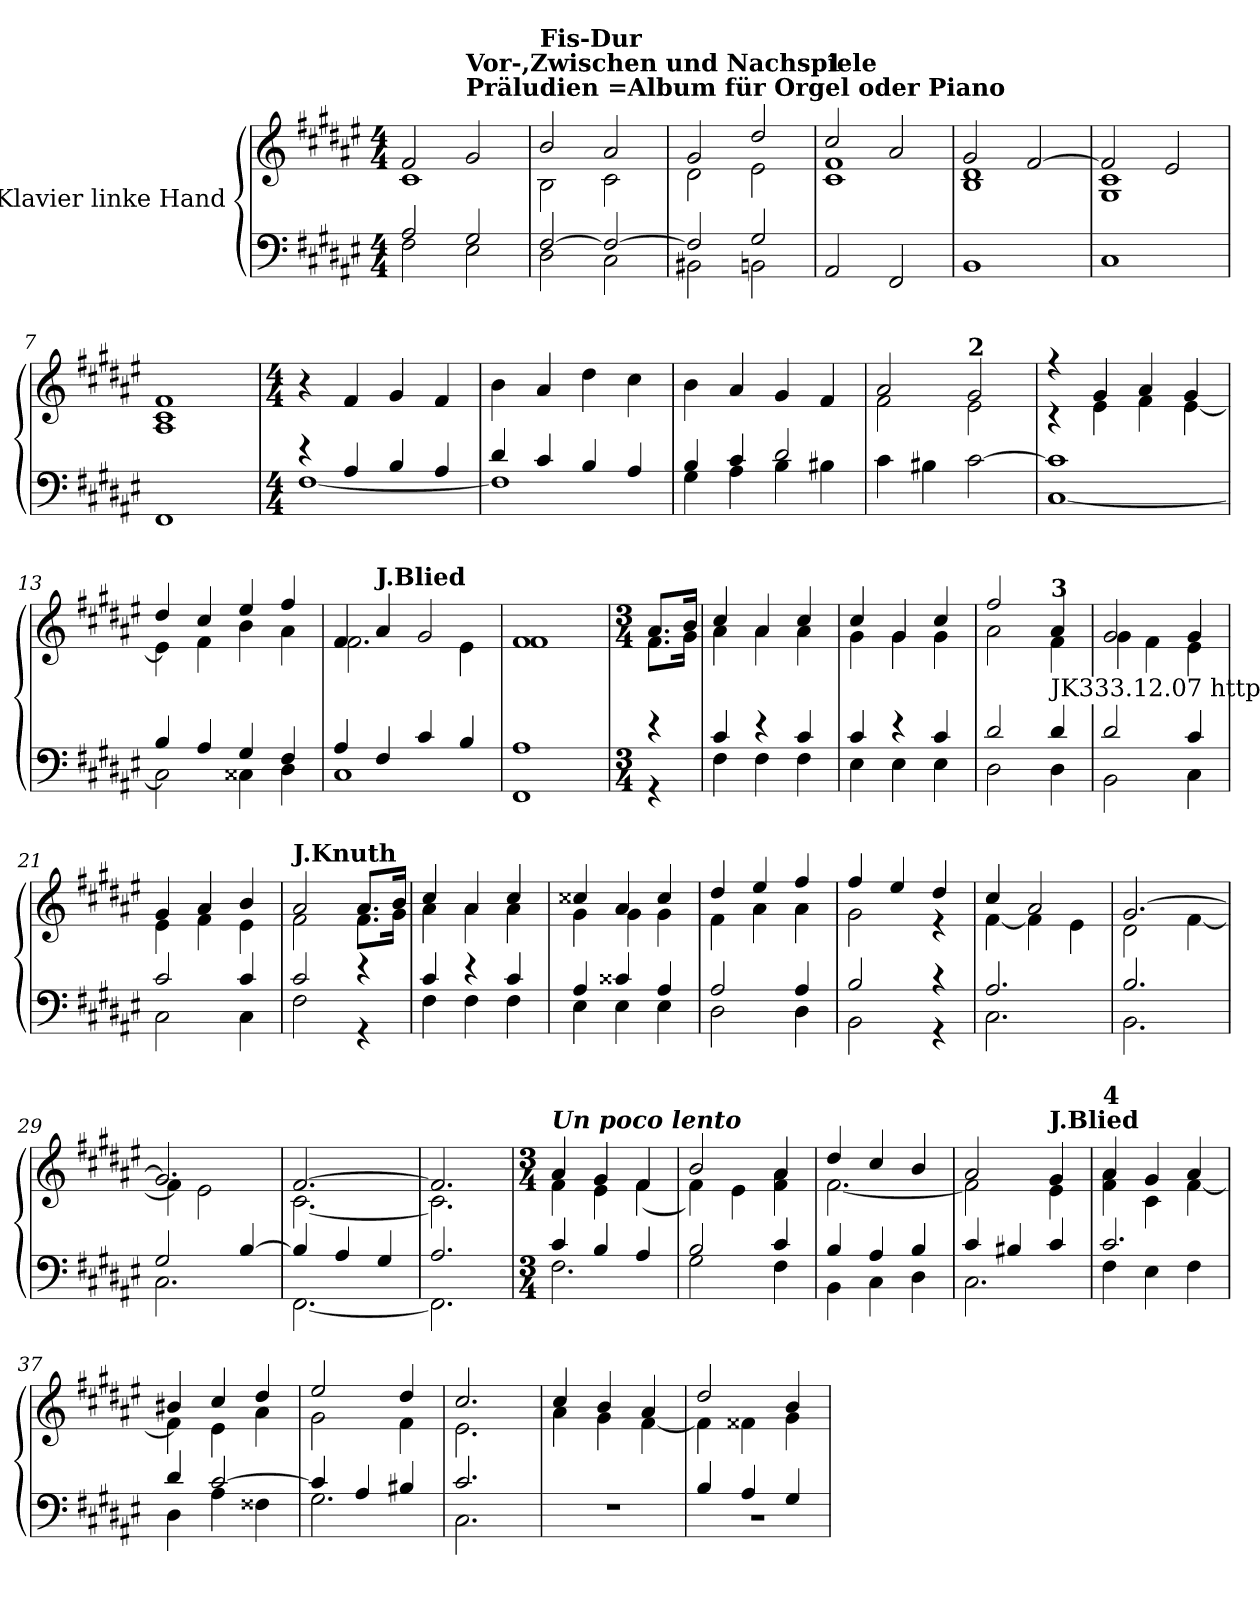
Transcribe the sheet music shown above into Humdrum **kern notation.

**kern	**kern
*part1	*part1
*staff2	*staff1
*I"Klavier linke Hand	*
*clefF4	*clefG2
*k[f#c#g#d#a#e#]	*k[f#c#g#d#a#e#]
*M4/4	*M4/4
=1	=1
*^	*^
2A#/	2F#\	2f#/	1c#
!	!	!LO:TX:a:B:t=Präludien =Album für Orgel oder Piano	!
!	!	!LO:TX:a:B:t=Vor-,Zwischen und Nachspiele	!
2G#/	2E#\	2g#/	.
=2	=2	=2	=2
!	!	!LO:TX:a:B:t=Fis-Dur	!
[2F#/	2D#\	2b/	2B\
2F#/_	2C#\	2a#/	2c#\
=3	=3	=3	=3
2F#/]	2BB#X\	2g#/	2d#\
2G#/	2BBn\	2dd#/	2e#\
=4	=4	=4	=4
!	!	!LO:TX:a:B:t=1	!
1ryy	2AA#/	2cc#/	1c# 1f#
.	2FF#/	2a#/	.
=5	=5	=5	=5
1ryy	1BB	2g#/	1B 1d#
.	.	[2f#/	.
=6	=6	=6	=6
1ryy	1C#	2f#/]	1G# 1c#
.	.	2e#/	.
=7	=7	=7	=7
1ryy	1FF#	1f#	1A# 1c#
*	*	*v	*v
!!LO:LB:g=z
=8	=8	=8
*M4/4	*	*M4/4
4r	[1F#	4r
4A#/	.	4f#/
4B/	.	4g#/
4A#/	.	4f#/
=9	=9	=9
4d#/	1F#]	4b\
4c#/	.	4a#/
4B/	.	4dd#\
4A#/	.	4cc#\
=10	=10	=10
4B/	4G#\	4b\
4c#/	4A#\	4a#/
2d#/	4B\	4g#/
.	4B#X\	4f#/
*v	*v	*
=11	=11
*	*^
4c#\	2a#/	2f#\
4B#X\	.	.
!	!LO:TX:a:B:t=2	!
[2c#\	2g#/	2e#\
=12	=12	=12
*^	*	*
1c#]	[1C#	4r	4r
.	.	4g#/	4e#\
.	.	4a#/	4f#\
.	.	4g#/	[4e#\
=13	=13	=13	=13
4B/	2C#\]	4dd#/	4e#\]
4A#/	.	4cc#/	4f#\
4G#/	4C##X\	4ee#/	4b\
4F#/	4D#\	4ff#/	4a#\
!!LO:LB:g=z	!!
=14	=14	=14	=14
4A#/	1C#	4f#/	2.f#\
!	!	!LO:TX:a:B:t=J.Blied	!
4F#/	.	4a#/	.
4c#/	.	2g#/	.
4B/	.	.	4e#\
=15	=15	=15	=15
1A#	1FF#	1f#	1f#
!!LO:LB:g=z	!!
=16	=16	=16	=16
*M3/4	*	*M3/4	*
4r	4r	8.a#/L	8.f#\L
.	.	16b/Jk	16g#\Jk
=17	=17	=17	=17
4c#/	4F#\	4cc#/	4a#\
4r	4F#\	4a#/	4a#\
4c#/	4F#\	4cc#/	4a#\
=18	=18	=18	=18
4c#/	4E#\	4cc#/	4g#\
4r	4E#\	4g#/	4g#\
4c#/	4E#\	4cc#/	4g#\
=19	=19	=19	=19
2d#/	2D#\	2ff#/	2a#\
!	!	!LO:TX:a:B:t=3	!
!LO:TX:a:t=JK333.12.07 http&colon;//icking-music-archive.org	!	!	!
4d#/	4D#\	4a#/	4f#\
=20	=20	=20	=20
2d#/	2BB\	2g#/	4g#\
.	.	.	4f#\
4c#/	4C#\	4g#/	4e#\
=21	=21	=21	=21
2c#/	2C#\	4g#/	4e#\
.	.	4a#/	4f#\
4c#/	4C#\	4b/	4e#\
=22	=22	=22	=22
!	!	!LO:TX:a:B:t=J.Knuth	!
2c#/	2F#\	2a#/	2f#\
4r	4r	8.a#/L	8.f#\L
.	.	16b/Jk	16g#\Jk
!!LO:LB:g=z	!!
=23	=23	=23	=23
4c#/	4F#\	4cc#/	4a#\
4r	4F#\	4a#/	4a#\
4c#/	4F#\	4cc#/	4a#\
=24	=24	=24	=24
4A#/	4E#\	4cc##X/	4g#\
4c##X/	4E#\	4a#/	4g#\
4A#/	4E#\	4cc##/	4g#\
=25	=25	=25	=25
2A#/	2D#\	4dd#/	4f#\
.	.	4ee#/	4a#\
4A#/	4D#\	4ff#/	4a#\
=26	=26	=26	=26
2B/	2BB\	4ff#/	2g#\
.	.	4ee#/	.
4r	4r	4dd#/	4r
=27	=27	=27	=27
2.A#/	2.C#\	4cc#/	[4f#\
.	.	2a#/	4f#\]
.	.	.	4e#\
=28	=28	=28	=28
2.B/	2.BB\	[2.g#/	2d#\
.	.	.	[4f#\
=29	=29	=29	=29
2G#/	2.C#\	2.g#/]	4f#\]
.	.	.	2e#\
[4B/	.	.	.
=30	=30	=30	=30
4B/]	[2.FF#\	[2.f#/	[2.c#\
4A#/	.	.	.
4G#/	.	.	.
!!LO:LB:g=z	!!
=31	=31	=31	=31
2.A#/	2.FF#\]	2.f#/]	2.c#\]
!!LO:PB:g=z	!!
=32	=32	=32	=32
*M3/4	*	*M3/4	*
!	!	!LO:TX:a:Bi:t=Un poco lento	!
4c#/	2.F#\	4a#/	4f#\
4B/	.	4g#/	4e#\
4A#/	.	4f#/	(4f#\
=33	=33	=33	=33
2B/	2G#\	2b/	4f#\)
.	.	.	4e#\
4c#/	4F#\	4a#/	4f#\ 4a#\
=34	=34	=34	=34
4B/	4BB\	4dd#/	[2.f#\
4A#/	4C#\	4cc#/	.
4B/	4D#\	4b/	.
=35	=35	=35	=35
4c#/	2.C#\	2a#/	2f#\]
4B#X/	.	.	.
!	!	!LO:TX:a:B:t=J.Blied	!
4c#/	.	4g#/	4e#\
=36	=36	=36	=36
!	!	!LO:TX:a:B:t=4	!
2.c#/	4F#\	4a#/	4f#\ 4a#\
.	4E#\	4g#/	4c#\
.	4F#\	4a#/	[4f#\
=37	=37	=37	=37
4d#/	4D#\	4b#X/	4f#\]
[2c#/	4A#\	4cc#/	4e#\
.	4F##X\	4dd#/	4a#\
=38	=38	=38	=38
4c#/]	2.G#\	2ee#/	2g#\
4A#/	.	.	.
4B#X/	.	4dd#/	4f#\
=39	=39	=39	=39
2.c#/	2.C#\	2.cc#/	2.e#\
*v	*v	*	*
!!LO:LB:g=z	!!
=40	=40	=40
2.r	4cc#/	4a#\
.	4b/	4g#\
.	4a#/	[4f#\
=41	=41	=41
*^	*	*
4B/	2.r	2dd#/	4f#\]
4A#/	.	.	4f##X\
4G#/	.	4b/	4g#\
*v	*v	*	*
*	*v	*v
=	=
*-	*-
